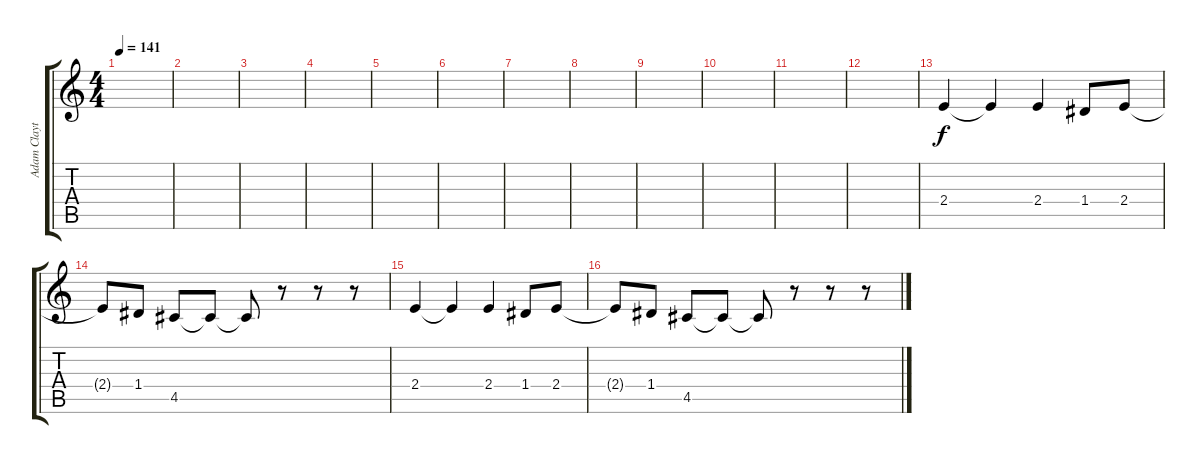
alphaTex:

\track ("Adam Clayton Basses" "Adam Clayt") {instrument contrabass}
\staff {score tabs}
\tuning (E4 B3 G3 D3 A2 E2) {hide}
\ts (4 4)
\tempo 141
\clef g2
\ks c
|
|
|
|
|
|
|
|
|
|
|
|
2.4.4 2.4{t}.4 2.4.4 1.4.8 2.4.8 |
2.4{t}.8 1.4.8 4.5.8 4.5{t}.8 4.5{t}.8 r.8 r.8 r.8 |
2.4.4 2.4{t}.4 2.4.4 1.4.8 2.4.8 |
2.4{t}.8 1.4.8 4.5.8 4.5{t}.8 4.5{t}.8 r.8 r.8 r.8
